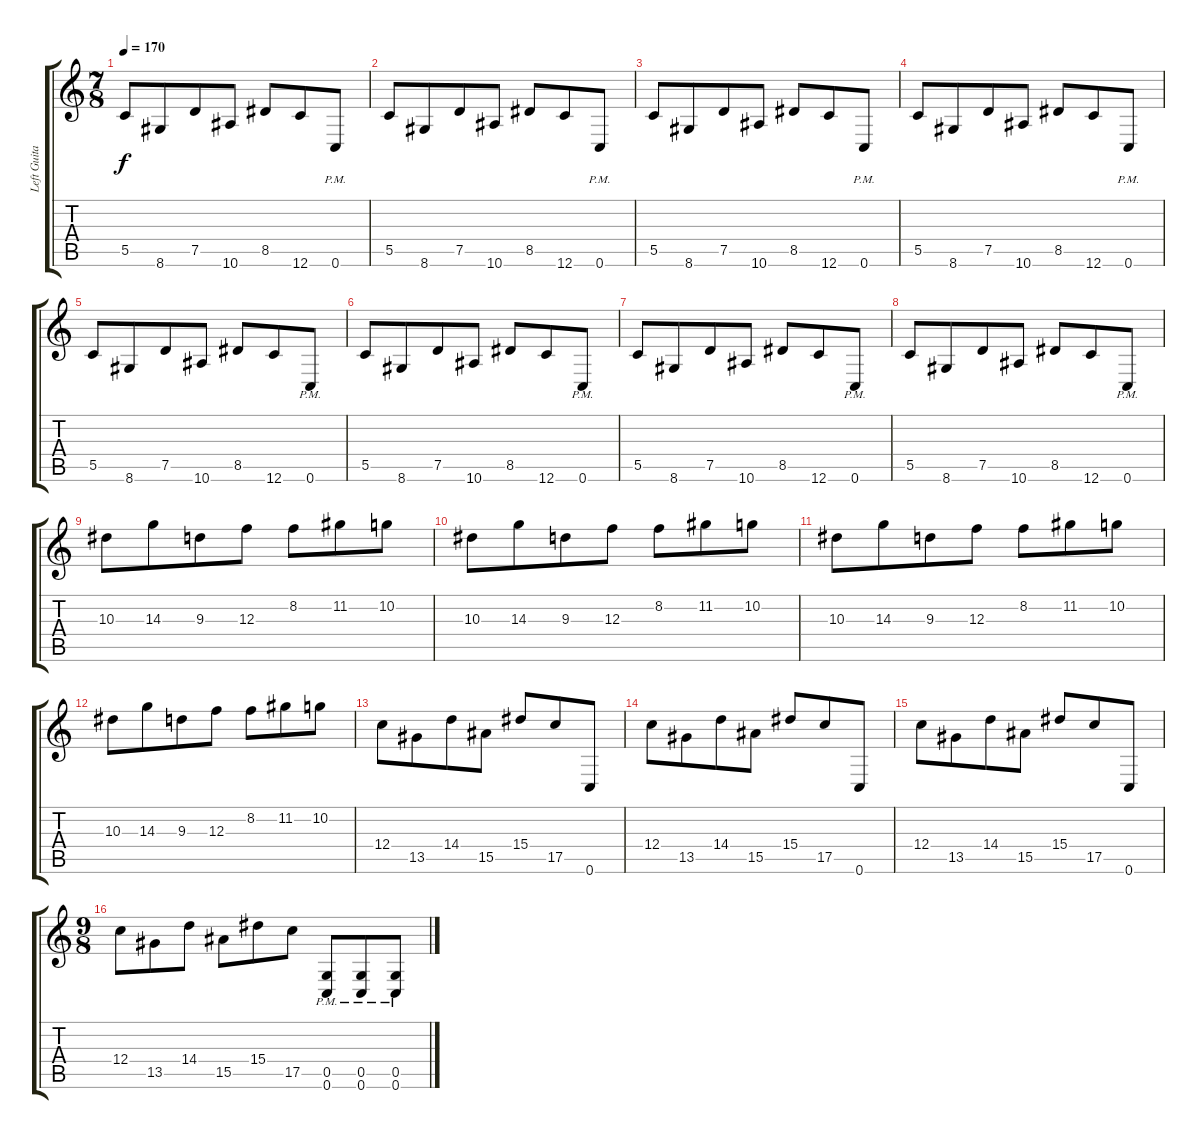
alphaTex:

\track ("Left Guitar" "Left Guita") {instrument distortionguitar}
\staff {score tabs}
\tuning (D4 A3 F3 C3 G2 C2) {hide}
\ts (7 8)
\tempo 170
\clef g2
\ks c
5.5.8{dy f} 8.6.8 7.5.8 10.6.8 8.5.8 12.6.8 0.6{pm}.8 |
5.5.8 8.6.8 7.5.8 10.6.8 8.5.8 12.6.8 0.6{pm}.8 |
5.5.8 8.6.8 7.5.8 10.6.8 8.5.8 12.6.8 0.6{pm}.8 |
5.5.8 8.6.8 7.5.8 10.6.8 8.5.8 12.6.8 0.6{pm}.8 |
5.5.8 8.6.8 7.5.8 10.6.8 8.5.8 12.6.8 0.6{pm}.8 |
5.5.8 8.6.8 7.5.8 10.6.8 8.5.8 12.6.8 0.6{pm}.8 |
5.5.8 8.6.8 7.5.8 10.6.8 8.5.8 12.6.8 0.6{pm}.8 |
5.5.8 8.6.8 7.5.8 10.6.8 8.5.8 12.6.8 0.6{pm}.8 |
10.3.8 14.3.8 9.3.8 12.3.8 8.2.8 11.2.8 10.2.8 |
10.3.8 14.3.8 9.3.8 12.3.8 8.2.8 11.2.8 10.2.8 |
10.3.8 14.3.8 9.3.8 12.3.8 8.2.8 11.2.8 10.2.8 |
10.3.8 14.3.8 9.3.8 12.3.8 8.2.8 11.2.8 10.2.8 |
12.4.8 13.5.8 14.4.8 15.5.8 15.4.8 17.5.8 0.6.8 |
12.4.8 13.5.8 14.4.8 15.5.8 15.4.8 17.5.8 0.6.8 |
12.4.8 13.5.8 14.4.8 15.5.8 15.4.8 17.5.8 0.6.8 |
\ts (9 8)
12.4.8 13.5.8 14.4.8 15.5.8 15.4.8 17.5.8 (0.5{pm} 0.6{pm}).8 (0.5{pm} 0.6{pm}).8 (0.5{pm} 0.6{pm}).8
